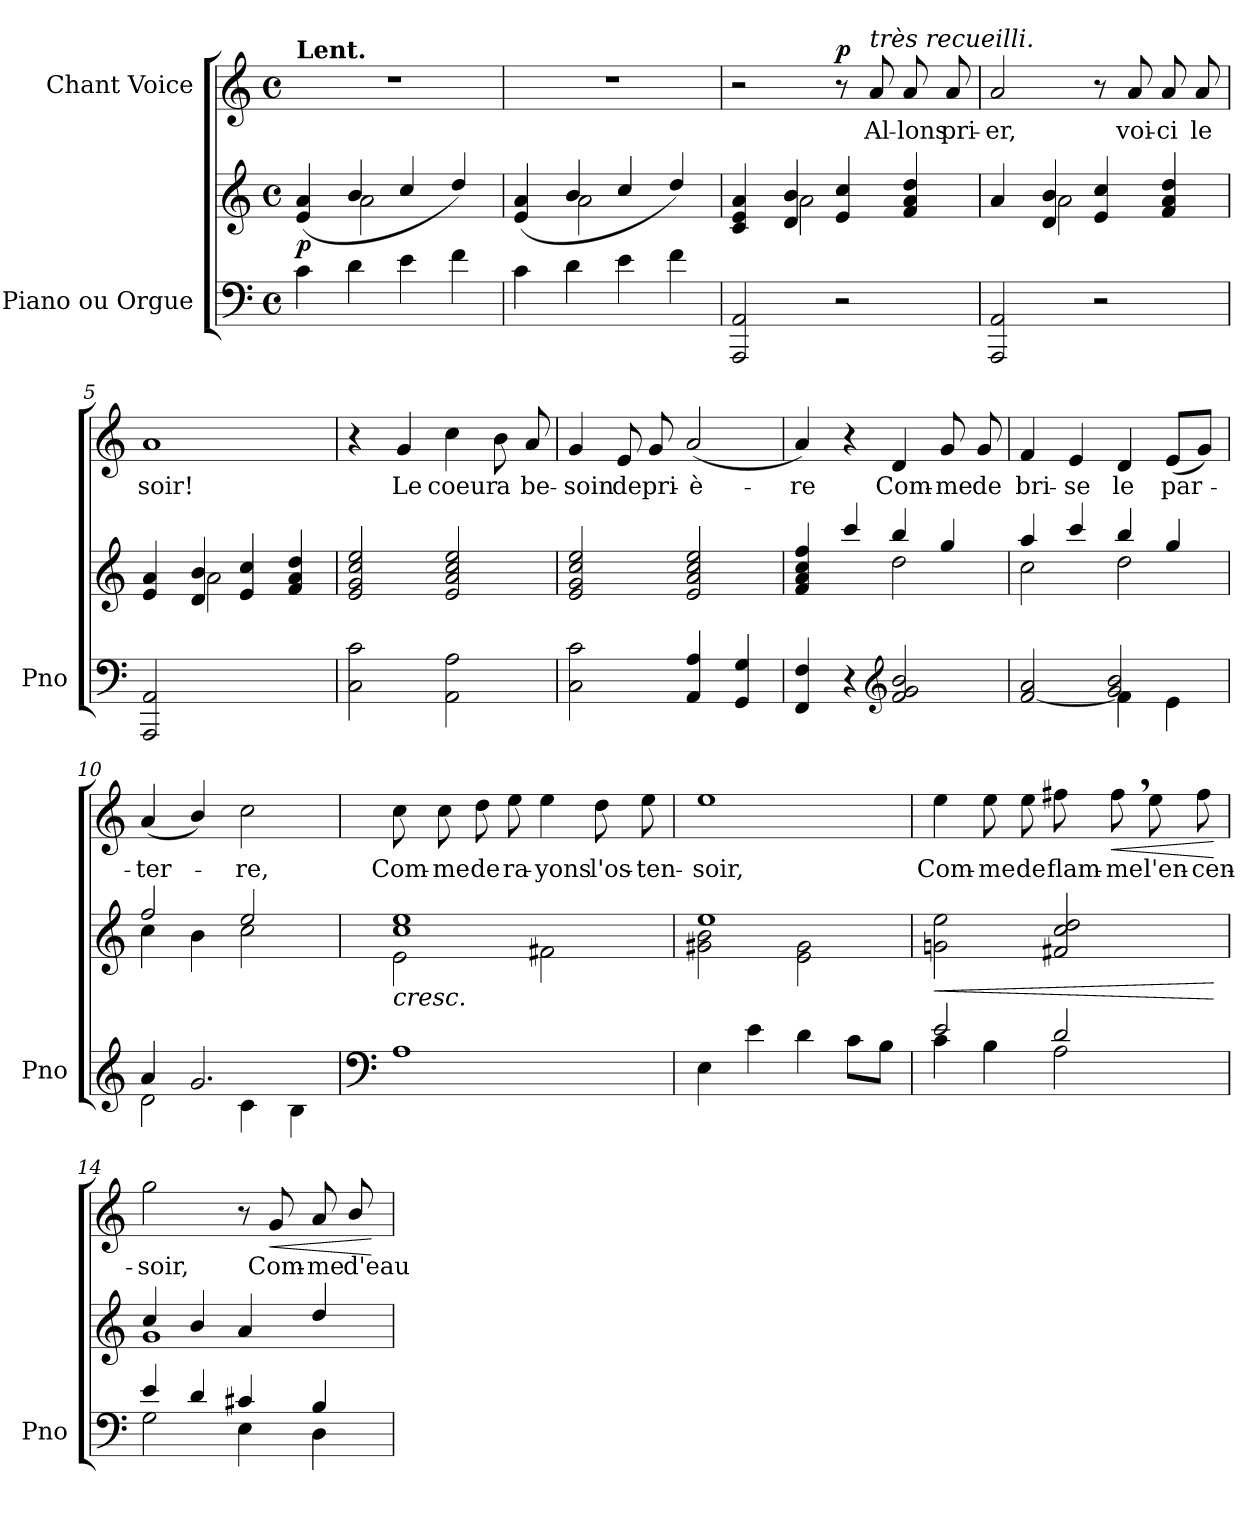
**kern	**kern	**dynam	**kern	**text	**dynam
*part2	*part2	*part2	*part1	*part1	*part1
*staff3	*staff2	*staff2/3	*staff1	*staff1	*staff1
*I"Piano   ou Orgue	*	*	*I"Chant Voice	*	*
*I'Pno	*	*	*	*	*
*clefF4	*clefG2	*	*clefG2	*	*
*k[]	*k[]	*	*k[]	*	*
*M4/4	*M4/4	*	*M4/4	*	*
*met(c)	*met(c)	*	*met(c)	*	*
=1	=1	=1	=1	=1	=1
*	*^	*	*	*	*
!	!	!	!	!LO:TX:a:B:t=Lent.	!	!
!	!	!	!LO:DY:b	!	!	!
4c\	(4e/ 4a/	4ryy	p	1r	.	.
4d\	4b/	2a\	.	.	.	.
4e\	4cc/	.	.	.	.	.
4f\	4dd/)	4ryy	.	.	.	.
=2	=2	=2	=2	=2	=2	=2
4c\	(4e/ 4a/	4ryy	.	1r	.	.
4d\	4b/	2a\	.	.	.	.
4e\	4cc/	.	.	.	.	.
4f\	4dd/)	4ryy	.	.	.	.
=3	=3	=3	=3	=3	=3	=3
2AAA/ 2AA/	4c/ 4e/ 4a/	4ryy	.	2r	.	.
.	4d/ 4b/	2a\	.	.	.	.
!	!	!	!	!	!	!LO:DY:a
2r	4e/ 4cc/	.	.	8r	.	p
!	!	!	!	!LO:TX:a:i:t=très recueilli.	!	!
.	.	.	.	8a/	Al-	.
.	4f/ 4a/ 4dd/	4ryy	.	8a/	-lons	.
.	.	.	.	8a/	pri-	.
=4	=4	=4	=4	=4	=4	=4
2AAA/ 2AA/	4a/	4ryy	.	2a/	-er,	.
.	4d/ 4b/	2a\	.	.	.	.
2r	4e/ 4cc/	.	.	8r	.	.
.	.	.	.	8a/	voi-	.
.	4f/ 4a/ 4dd/	4ryy	.	8a/	-ci	.
.	.	.	.	8a/	le	.
=5	=5	=5	=5	=5	=5	=5
2AAA/ 2AA/	4e/ 4a/	4ryy	.	1a	soir!	.
.	4d/ 4b/	2a\	.	.	.	.
2ryy	4e/ 4cc/	.	.	.	.	.
.	4f/ 4a/ 4dd/	4ryy	.	.	.	.
*	*v	*v	*	*	*	*
=6	=6	=6	=6	=6	=6
2C\ 2c\	2e/ 2g/ 2cc/ 2ee/	.	4r	.	.
.	.	.	4g/	Le	.
2AA\ 2A\	2e/ 2a/ 2cc/ 2ee/	.	4cc\	coeur	.
.	.	.	8b\	a	.
.	.	.	8a/	be-	.
=7	=7	=7	=7	=7	=7
2C\ 2c\	2e/ 2g/ 2cc/ 2ee/	.	4g/	-soin	.
.	.	.	8e/	de	.
.	.	.	8g/	pri-	.
4AA/ 4A/	2e/ 2a/ 2cc/ 2ee/	.	(2a/	-è-	.
4GG/ 4G/	.	.	.	.	.
=8	=8	=8	=8	=8	=8
*	*^	*	*	*	*
4FF/ 4F/	4f/ 4a/ 4cc/ 4ff/	2ryy	.	4a/)	-re	.
4r	4ccc/	.	.	4r	.	.
*clefG2	*	*	*	*	*	*
2f/ 2g/ 2b/	4bb/	2dd\	.	4d/	Com-	.
.	4gg/	.	.	8g/	-me	.
.	.	.	.	8g/	de	.
=9	=9	=9	=9	=9	=9	=9
*^	*	*	*	*	*	*
[<2f/ 2a/	2ryy	4aa/	2cc\	.	4f/	bri-	.
.	.	4ccc/	.	.	4e/	-se	.
4f\]	2g/ 2b/	4bb/	2dd\	.	4d/	le	.
4e\	.	4gg/	.	.	(<8e/L	par-	.
.	.	.	.	.	8g/J)	.	.
=10	=10	=10	=10	=10	=10	=10	=10
4a/	2d\	2ff/	4cc\	.	(<4a/	-ter-	.
2.g/	.	.	4b\	.	4b/)	.	.
.	4c\	2ee/	2cc\	.	2cc\	-re,	.
.	4B\	.	.	.	.	.	.
*v	*v	*	*	*	*	*	*
=11	=11	=11	=11	=11	=11	=11
*clefF4	*	*	*	*	*	*
*^	*	*	*	*	*	*
!	!	!LO:TX:b:i:t=cresc.	!	!	!	!	!
*v	*v	*	*	*	*	*	*
1A	1cc 1ee	2e\	.	8cc\	Com-	.
.	.	.	.	8cc\	-me	.
.	.	.	.	8dd\	de	.
.	.	.	.	8ee\	ra-	.
.	.	2f#X\	.	4ee\	-yons	.
.	.	.	.	8dd\	l'os-	.
.	.	.	.	8ee\	-ten-	.
=12	=12	=12	=12	=12	=12	=12
4E\	1ee	2g#X\ 2b\	.	1ee	-soir,	.
4e\	.	.	.	.	.	.
4d\	.	2e\ 2g#\	.	.	.	.
8c\L	.	.	.	.	.	.
8B\J	.	.	.	.	.	.
*	*v	*v	*	*	*	*
=13	=13	=13	=13	=13	=13
*^	*	*	*	*	*
!	!	!	!LO:HP:b	!	!	!
2e/	4c\	2gn\ 2ee\	<	4ee\	Com-	.
.	4B\	.	.	8ee\	-me	.
.	.	.	.	8ee\	de	.
2d/	2A\	2f#X/ 2cc/ 2dd/	.	8ff#X\	flam-	.
!	!	!	!	!	!	!LO:HP:b
.	.	.	.	8ff#,\	-me	<
.	.	.	.	8ee\	l'en-	.
.	.	.	.	8ff#\	-cen-	.
*v	*v	*	*	*	*	*
.	.	[	.	.	[
=14	=14	=14	=14	=14	=14
*^	*^	*	*	*	*
4e/	2G\	4cc/	1g	.	2gg\	-soir,	.
4d/	.	4b/	.	.	.	.	.
4c#X/	4E\	4a/	.	.	8r	.	.
!	!	!	!	!	!	!	!LO:HP:b
.	.	.	.	.	8g/	Com-	<
4B/	4D\	4dd/	.	.	8a/	-me	.
.	.	.	.	.	8b/	d'eau	.
*v	*v	*	*	*	*	*	*
*	*v	*v	*	*	*	*
.	.	.	.	.	[
=	=	=	=	=	=
*-	*-	*-	*-	*-	*-
